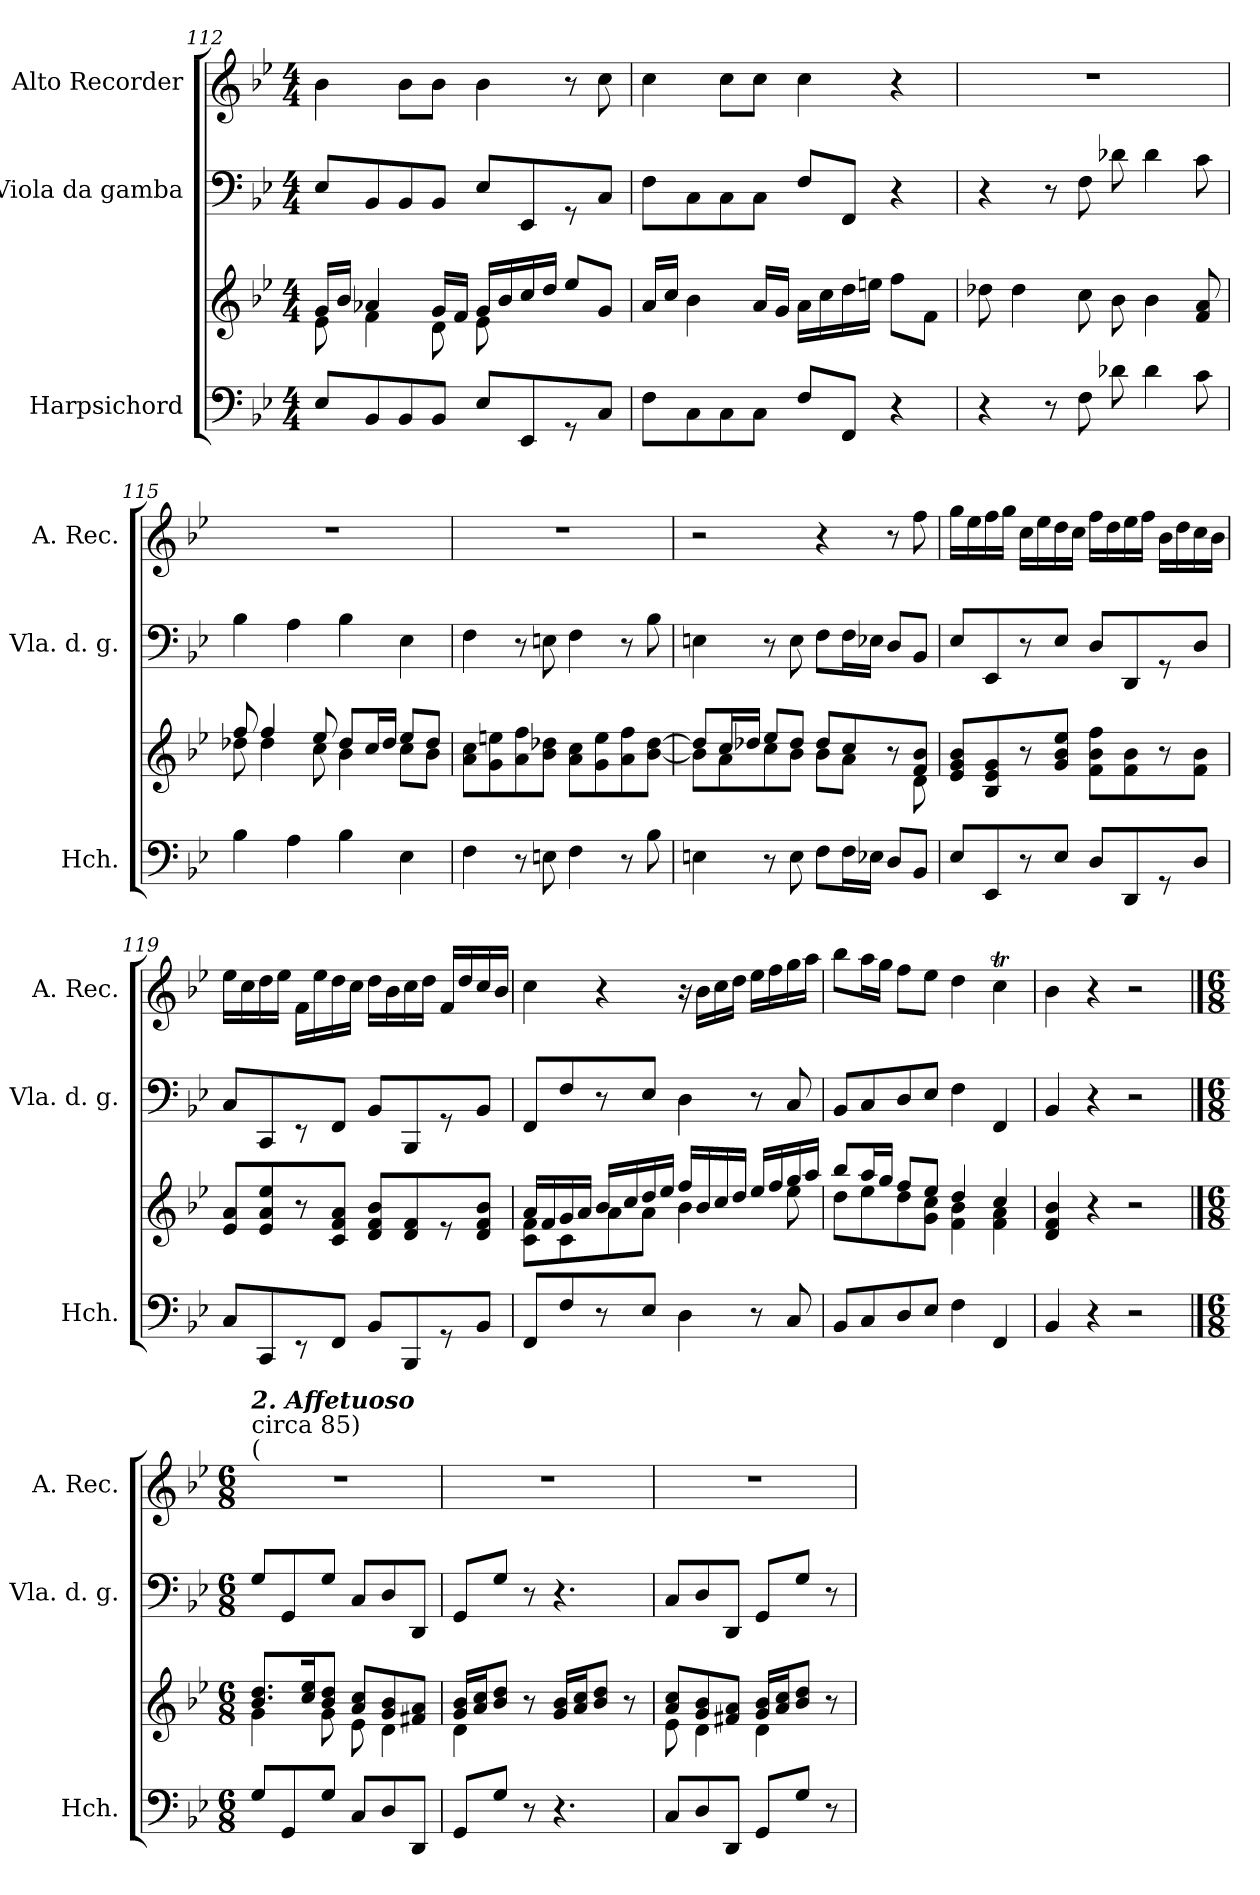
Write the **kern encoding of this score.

**kern	**kern	**kern	**kern
*part3	*part3	*part2	*part1
*staff4	*staff3	*staff2	*staff1
*I"Harpsichord	*	*I"Viola da gamba	*I"Alto Recorder
*I'Hch.	*	*I'Vla. d. g.	*I'A. Rec.
*clefF4	*clefG2	*clefF4	*clefG2
*k[b-e-]	*k[b-e-]	*k[b-e-]	*k[b-e-]
*B-:	*B-:	*B-:	*B-:
*M4/4	*M4/4	*M4/4	*M4/4
=112	=112	=112	=112
*	*^	*	*
8E-/L	16g/LL	8e-\	8E-/L	4b-\
.	16b-/JJ	.	.	.
8BB-/	4a-X/	4f\	8BB-/	.
8BB-/	.	.	8BB-/	8b-\L
8BB-/J	16g/LL	8d\	8BB-/J	8b-\J
.	16f/JJ	.	.	.
8E-/L	16g/LL	8e-\	8E-/L	4b-\
.	16b-/	.	.	.
8EE-/	16cc/	4.ryy	8EE-/	.
.	16dd/JJ	.	.	.
8r	8ee-/L	.	8r	8r
8C/J	8g/J	.	8C/J	8cc\
*	*v	*v	*	*
=113	=113	=113	=113
8F\L	16a/LL	8F\L	4cc\
.	16cc/JJ	.	.
8C\	4b-\	8C\	.
8C\	.	8C\	8cc\L
8C\J	16a/LL	8C\J	8cc\J
.	16g/JJ	.	.
8F/L	16a\LL	8F/L	4cc\
.	16cc\	.	.
8FF/J	16dd\	8FF/J	.
.	16een\JJ	.	.
4r	8ff\L	4r	4r
.	8f\J	.	.
=114	=114	=114	=114
4r	8dd-X\	4r	1r
.	4dd-\	.	.
8r	.	8r	.
8F\	8cc\	8F\	.
8d-X\	8b-\	8d-X\	.
4d-\	4b-\	4d-\	.
8c\	8f/ 8a/	8c\	.
=115	=115	=115	=115
*	*^	*	*
4B-\	8ff/	8dd-X\	4B-\	1r
.	4ff/	4dd-\	.	.
4A\	.	.	4A\	.
.	8ee-/	8cc\	.	.
4B-\	8dd-/L	4b-\	4B-\	.
.	16cc/L	.	.	.
.	16dd-/JJ	.	.	.
4E-\	8ee-/L	8cc\L	4E-\	.
.	8dd-/J	8b-\J	.	.
*	*v	*v	*	*
=116	=116	=116	=116
4F\	8a\ 8cc\L	4F\	1r
.	8g\ 8een\	.	.
8r	8a\ 8ff\	8r	.
8En\	8b-\ 8dd-X\J	8En\	.
4F\	8a\ 8cc\L	4F\	.
.	8g\ 8ee\	.	.
8r	8a\ 8ff\	8r	.
8B-\	[8b-\ [8dd-\J	8B-\	.
!!LO:LB:g=z
=117	=117	=117	=117
*	*^	*	*
4En\	8dd-/L]	8b-\L]	4En\	2r
.	16cc/L	8a\	.	.
.	16dd-X/JJ	.	.	.
8r	8ee-/L	8cc\	8r	.
8E\	8dd-/J	8b-\J	8E\	.
8F\L	8dd-/L	8b-\L	8F\L	4r
16F\L	8cc/	8a\J	16F\L	.
16E-X\JJ	.	.	16E-X\JJ	.
8D/L	8r	8ryy	8D/L	8r
8BB-/J	8f/ 8b-/J	8d\	8BB-/J	8ff\
*	*v	*v	*	*
=118	=118	=118	=118
8E-/L	8e-/ 8g/ 8b-/L	8E-/L	16gg\LL
.	.	.	16ee-\
8EE-/	8B-/ 8e-/ 8g/	8EE-/	16ff\
.	.	.	16gg\JJ
8r	8r	8r	16cc\LL
.	.	.	16ee-\
8E-/J	8g/ 8b-/ 8ee-/J	8E-/J	16dd\
.	.	.	16cc\JJ
8D/L	8f\ 8b-\ 8ff\L	8D/L	16ff\LL
.	.	.	16dd\
8DD/	8f\ 8b-\	8DD/	16ee-\
.	.	.	16ff\JJ
8r	8r	8r	16b-\LL
.	.	.	16dd\
8D/J	8f\ 8b-\J	8D/J	16cc\
.	.	.	16b-\JJ
=119	=119	=119	=119
8C/L	8e-/ 8a/L	8C/L	16ee-\LL
.	.	.	16cc\
8CC/	8e-/ 8a/ 8ee-/	8CC/	16dd\
.	.	.	16ee-\JJ
8r	8r	8r	16f\LL
.	.	.	16ee-\
8FF/J	8c/ 8f/ 8a/J	8FF/J	16dd\
.	.	.	16cc\JJ
8BB-/L	8d/ 8f/ 8b-/L	8BB-/L	16dd\LL
.	.	.	16b-\
8BBB-/	8d/ 8f/	8BBB-/	16cc\
.	.	.	16dd\JJ
8r	8r	8r	16f/LL
.	.	.	16dd/
8BB-/J	8d/ 8f/ 8b-/J	8BB-/J	16cc/
.	.	.	16b-/JJ
=120	=120	=120	=120
*	*^	*	*
8FF/L	16a/LL	8c\ 8f\L	8FF/L	4cc\
.	16f/	.	.	.
8F/	16g/	8c\	8F/	.
.	16a/JJ	.	.	.
8r	16b-/LL	8a\	8r	4r
.	16cc/	.	.	.
8E-/J	16dd/	8a\J	8E-/J	.
.	16ee-/JJ	.	.	.
4D\	16ff/LL	4b-\	4D\	16r
.	16b-/	.	.	16b-\LL
.	16cc/	.	.	16cc\
.	16dd/JJ	.	.	16dd\JJ
8r	16ee-/LL	8ryy	8r	16ee-\LL
.	16ff/	.	.	16ff\
8C/	16gg/	8ee-\	8C/	16gg\
.	16aa/JJ	.	.	16aa\JJ
=121	=121	=121	=121	=121
8BB-/L	8bb-/L	8dd\L	8BB-/L	8bb-\L
8C/	16aa/L	8ee-\	8C/	16aa\L
.	16gg/JJ	.	.	16gg\JJ
8D/	8ff/L	8dd\	8D/	8ff\L
8E-/J	8ee-/J	8g\ 8cc\J	8E-/J	8ee-\J
4F\	4dd/	4f\ 4b-\	4F\	4dd\
4FF/	4cc/	4f\ 4a\	4FF/	4ccT\
*	*v	*v	*	*
=122	=122	=122	=122
4BB-/	4d/ 4f/ 4b-/	4BB-/	4b-\
4r	4r	4r	4r
2r	2r	2r	2r
!!LO:PB:g=z
==123	==123	==123	==123
*M6/8	*M6/8	*M6/8	*M6/8
*	*^	*	*
!	!	!	!	!LO:TX:a:t=(
!	!	!	!	!LO:TX:a:t=circa 85)
!	!	!	!	!LO:TX:a:Bi:t=2. Affetuoso
8G/L	8.b-/ 8.dd/L	4g\	8G/L	2.r
8GG/	.	.	8GG/	.
.	16cc/ 16ee-/K	.	.	.
8G/J	8b-/ 8dd/J	8g\	8G/J	.
8C/L	8a/ 8cc/L	8e-\	8C/L	.
8D/	8g/ 8b-/	4d\	8D/	.
8DD/J	8f#X/ 8a/J	.	8DD/J	.
=124	=124	=124	=124	=124
8GG/L	16g/ 16b-/LL	4d\	8GG/L	2.r
.	16a/ 16cc/J	.	.	.
8G/J	8b-/ 8dd/J	.	8G/J	.
8r	8r	2ryy	8r	.
4.r	16g/ 16b-/LL	.	4.r	.
.	16a/ 16cc/J	.	.	.
.	8b-/ 8dd/J	.	.	.
.	8r	.	.	.
=125	=125	=125	=125	=125
8C/L	8a/ 8cc/L	8e-\	8C/L	2.r
8D/	8g/ 8b-/	4d\	8D/	.
8DD/J	8f#X/ 8a/J	.	8DD/J	.
8GG/L	16g/ 16b-/LL	4d\	8GG/L	.
.	16a/ 16cc/J	.	.	.
8G/J	8b-/ 8dd/J	.	8G/J	.
8r	8r	8ryy	8r	.
*	*v	*v	*	*
=	=	=	=
*-	*-	*-	*-
